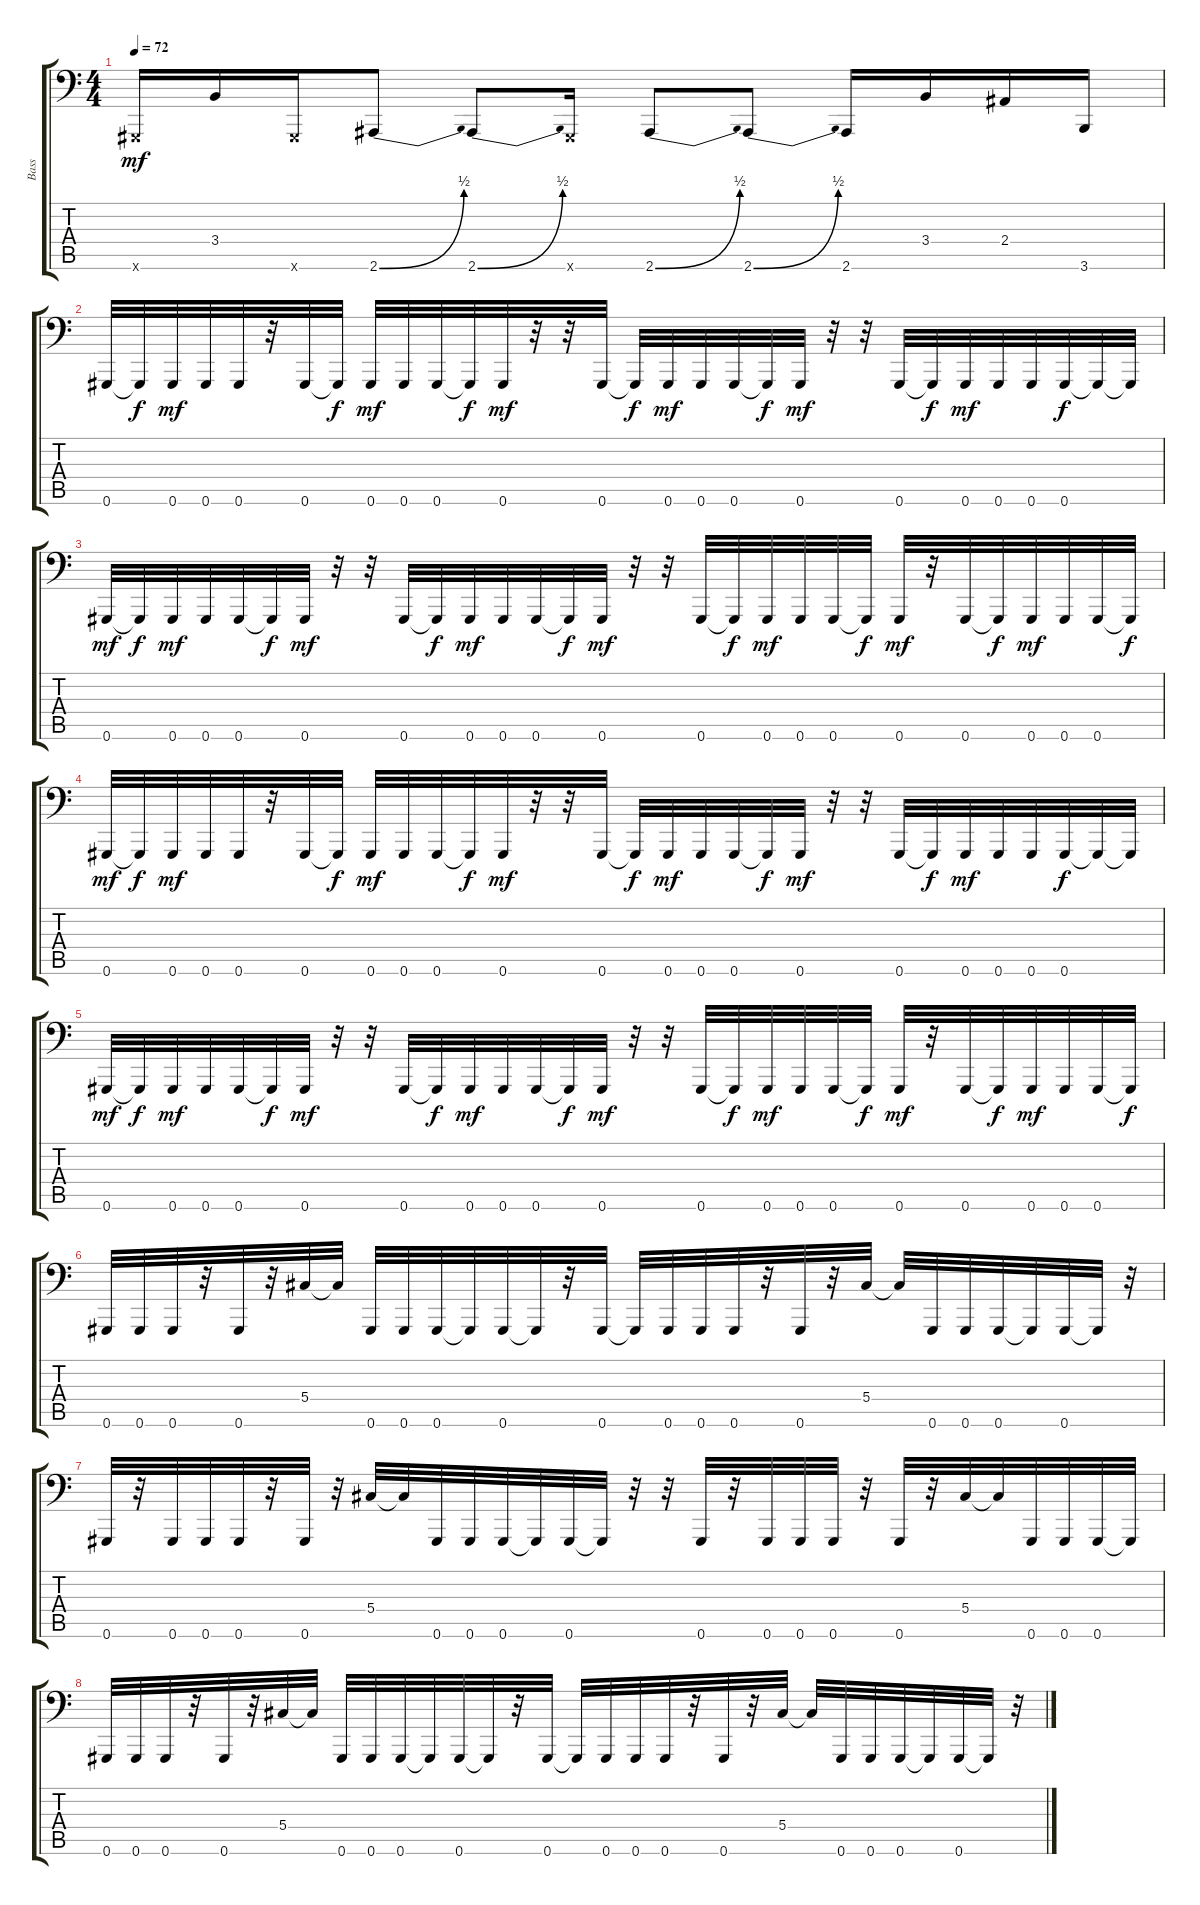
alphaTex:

\track ("Bass" "Bass") {instrument electricbassfinger}
\staff {score tabs}
\tuning (B2 Gb2 Db2 Ab1 Eb1 Ab0) {hide}
\ts (4 4)
\tempo 72
\clef f4
\ks c
0.6{x}.16{dy mf} 3.4.16 0.6{x}.16 2.6{be (bend 0 0 60 2)}.8 2.6{be (bend 0 0 60 2)}.8 0.6{x}.16 2.6{be (bend 0 0 60 2)}.8 2.6{be (bend 0 0 60 2)}.8 2.6.16 3.4.16 2.4.16 3.6.16 |
0.6.32 0.6{t}.32{dy f} 0.6.32{dy mf} 0.6.32 0.6.32 r.32 0.6.32 0.6{t}.32{dy f} 0.6.32{dy mf} 0.6.32 0.6.32 0.6{t}.32{dy f} 0.6.32{dy mf} r.32 r.32 0.6.32 0.6{t}.32{dy f} 0.6.32{dy mf} 0.6.32 0.6.32 0.6{t}.32{dy f} 0.6.32{dy mf} r.32 r.32 0.6.32 0.6{t}.32{dy f} 0.6.32{dy mf} 0.6.32 0.6.32 0.6.32{dy f} 0.6{t}.32 0.6{t}.32 |
0.6.32{dy mf} 0.6{t}.32{dy f} 0.6.32{dy mf} 0.6.32 0.6.32 0.6{t}.32{dy f} 0.6.32{dy mf} r.32 r.32 0.6.32 0.6{t}.32{dy f} 0.6.32{dy mf} 0.6.32 0.6.32 0.6{t}.32{dy f} 0.6.32{dy mf} r.32 r.32 0.6.32 0.6{t}.32{dy f} 0.6.32{dy mf} 0.6.32 0.6.32 0.6{t}.32{dy f} 0.6.32{dy mf} r.32 0.6.32 0.6{t}.32{dy f} 0.6.32{dy mf} 0.6.32 0.6.32 0.6{t}.32{dy f} |
0.6.32{dy mf} 0.6{t}.32{dy f} 0.6.32{dy mf} 0.6.32 0.6.32 r.32 0.6.32 0.6{t}.32{dy f} 0.6.32{dy mf} 0.6.32 0.6.32 0.6{t}.32{dy f} 0.6.32{dy mf} r.32 r.32 0.6.32 0.6{t}.32{dy f} 0.6.32{dy mf} 0.6.32 0.6.32 0.6{t}.32{dy f} 0.6.32{dy mf} r.32 r.32 0.6.32 0.6{t}.32{dy f} 0.6.32{dy mf} 0.6.32 0.6.32 0.6.32{dy f} 0.6{t}.32 0.6{t}.32 |
0.6.32{dy mf} 0.6{t}.32{dy f} 0.6.32{dy mf} 0.6.32 0.6.32 0.6{t}.32{dy f} 0.6.32{dy mf} r.32 r.32 0.6.32 0.6{t}.32{dy f} 0.6.32{dy mf} 0.6.32 0.6.32 0.6{t}.32{dy f} 0.6.32{dy mf} r.32 r.32 0.6.32 0.6{t}.32{dy f} 0.6.32{dy mf} 0.6.32 0.6.32 0.6{t}.32{dy f} 0.6.32{dy mf} r.32 0.6.32 0.6{t}.32{dy f} 0.6.32{dy mf} 0.6.32 0.6.32 0.6{t}.32{dy f} |
0.6.32 0.6.32 0.6.32 r.32 0.6.32 r.32 5.4.32 5.4{t}.32 0.6.32 0.6.32 0.6.32 0.6{t}.32 0.6.32 0.6{t}.32 r.32 0.6.32 0.6{t}.32 0.6.32 0.6.32 0.6.32 r.32 0.6.32 r.32 5.4.32 5.4{t}.32 0.6.32 0.6.32 0.6.32 0.6{t}.32 0.6.32 0.6{t}.32 r.32 |
0.6.32 r.32 0.6.32 0.6.32 0.6.32 r.32 0.6.32 r.32 5.4.32 5.4{t}.32 0.6.32 0.6.32 0.6.32 0.6{t}.32 0.6.32 0.6{t}.32 r.32 r.32 0.6.32 r.32 0.6.32 0.6.32 0.6.32 r.32 0.6.32 r.32 5.4.32 5.4{t}.32 0.6.32 0.6.32 0.6.32 0.6{t}.32 |
0.6.32 0.6.32 0.6.32 r.32 0.6.32 r.32 5.4.32 5.4{t}.32 0.6.32 0.6.32 0.6.32 0.6{t}.32 0.6.32 0.6{t}.32 r.32 0.6.32 0.6{t}.32 0.6.32 0.6.32 0.6.32 r.32 0.6.32 r.32 5.4.32 5.4{t}.32 0.6.32 0.6.32 0.6.32 0.6{t}.32 0.6.32 0.6{t}.32 r.32
